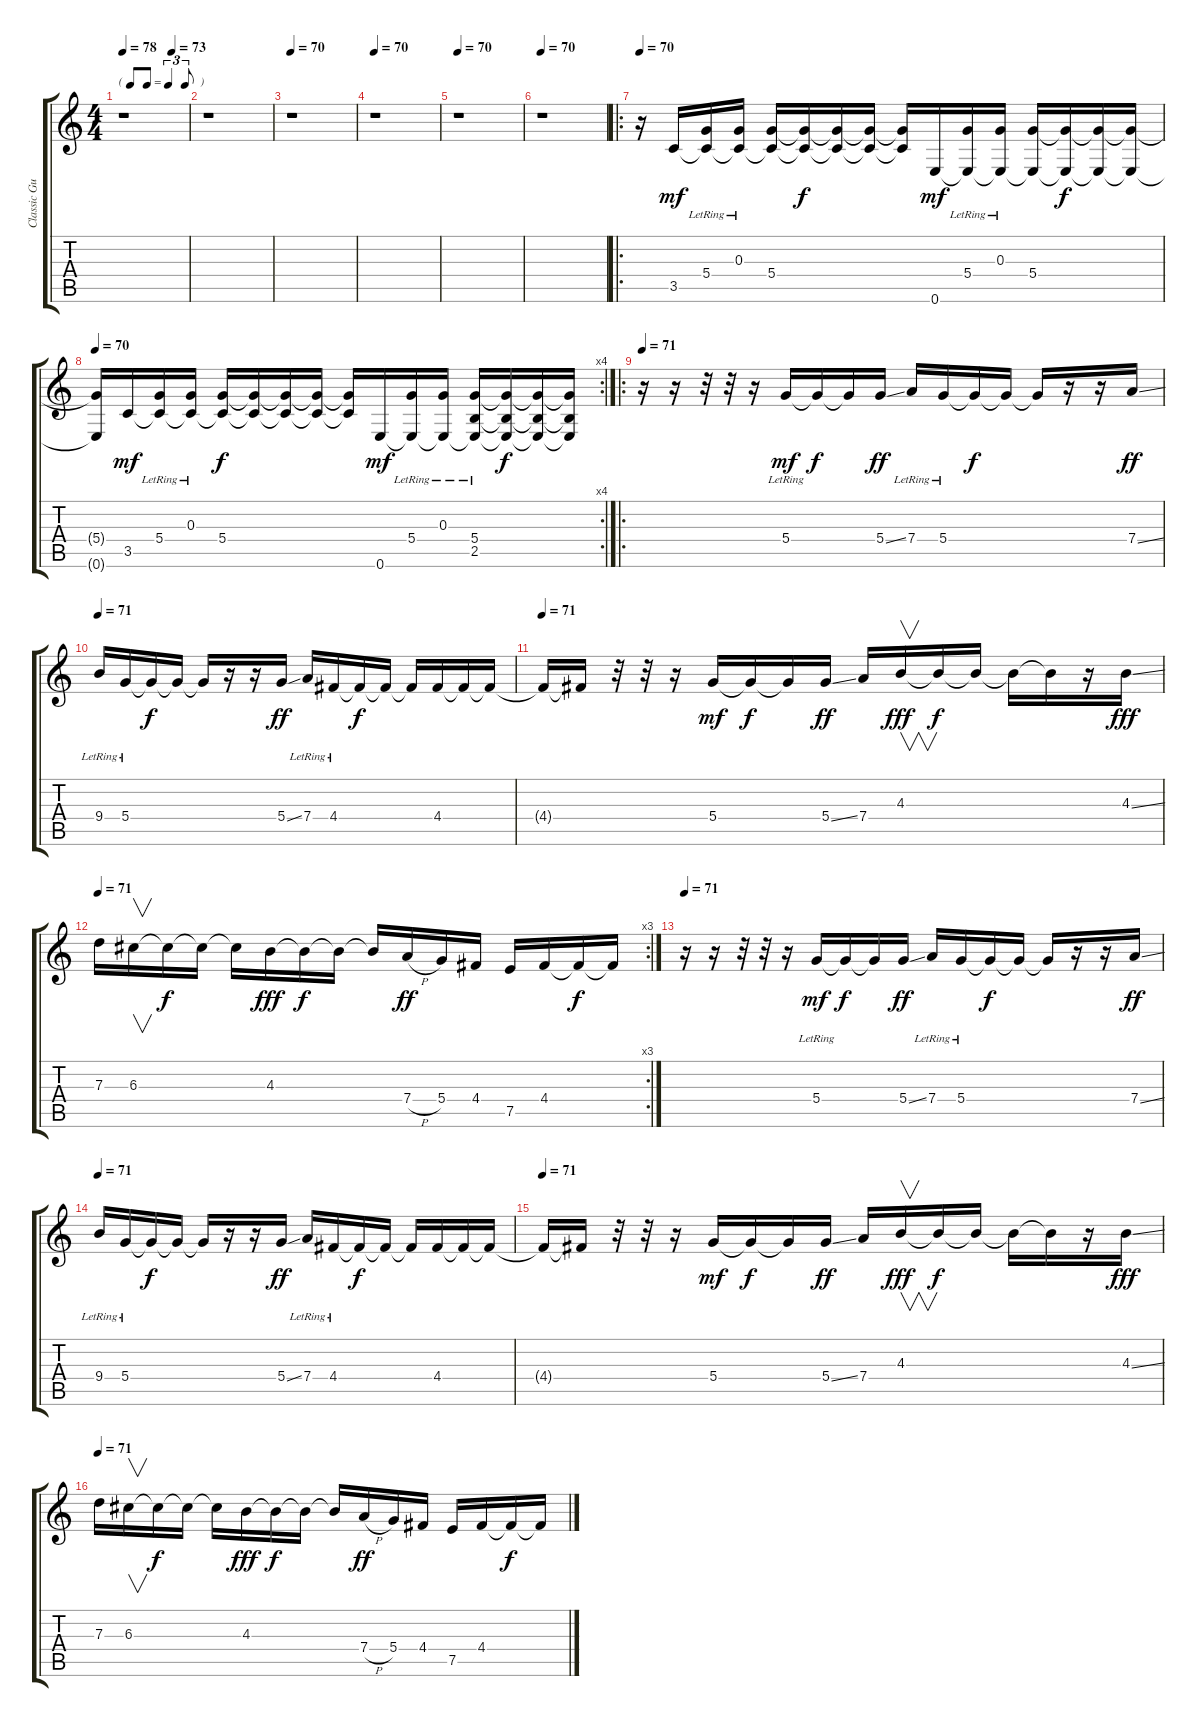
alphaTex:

\track ("Classic Guitar" "Classic Gu") {instrument acousticguitarnylon}
\staff {score tabs}
\tuning (E4 B3 G3 D3 A2 E2) {hide}
\ts (4 4)
\tf triplet8th
\tempo 78
\tempo (73 0.75)
\clef g2
\ks c
r.1{dy f} |
r.1 |
\tempo 70
r.1 |
\tempo 70
r.1 |
\tempo 70
r.1 |
\tempo 70
r.1 |
\ro
\tempo 70
r.16 3.5.16{dy mf} (5.4{lr} 3.5{t}).16 (0.3{lr} 3.5{t}).16 (5.4 3.5{t}).16 (5.4{t} 3.5{t}).16{dy f} (5.4{t} 3.5{t}).16 (5.4{t} 3.5{t}).16 (5.4{t} 3.5{t}).16 0.6.16{dy mf} (5.4{lr} 0.6{t}).16 (0.3{lr} 0.6{t}).16 (5.4 0.6{t}).16 (5.4{t} 0.6{t}).16{dy f} (5.4{t} 0.6{t}).16 (5.4{t} 0.6{t}).16 |
\rc 4
\tempo 70
(5.4{t} 0.6{t}).16 3.5.16{dy mf} (5.4{lr} 3.5{t}).16 (0.3{lr} 3.5{t}).16 (5.4 3.5{t}).16{dy f} (5.4{t} 3.5{t}).16 (5.4{t} 3.5{t}).16 (5.4{t} 3.5{t}).16 (5.4{t} 3.5{t}).16 0.6.16{dy mf} (5.4{lr} 0.6{t}).16 (0.3{lr} 0.6{t}).16 (5.4 2.5{lr} 0.6{t}).16 (5.4{t} 2.5{t} 0.6{t}).16{dy f} (5.4{t} 2.5{t} 0.6{t}).16 (5.4{t} 2.5{t} 0.6{t}).16 |
\ro
\tempo 71
r.16 r.16 r.32 r.32 r.16 5.4{lr}.16{dy mf} 5.4{t}.16{dy f} 5.4{t}.16 5.4{ss}.16{dy ff} 7.4{lr}.16 5.4{lr}.16 5.4{t}.16{dy f} 5.4{t}.16 5.4{t}.16 r.16 r.16 7.4{ss}.16{dy ff} |
\tempo 71
9.4{lr}.16 5.4{lr}.16 5.4{t}.16{dy f} 5.4{t}.16 5.4{t}.16 r.16 r.16 5.4{ss}.16{dy ff} 7.4{lr}.16 4.4{lr}.16 4.4{t}.16{dy f} 4.4{t}.16 4.4{t}.16 4.4.16 4.4{t}.16 4.4{t}.16 |
\tempo 71
4.4{t}.16 4.4{t}.16 r.32 r.32 r.16 5.4.16{dy mf} 5.4{t}.16{dy f} 5.4{t}.16 5.4{ss}.16{dy ff} 7.4.16 4.3.16{v dy fff} 4.3{t}.16{dy f} 4.3{t}.16 4.3{t}.16 4.3{t}.16 r.16 4.3{ss}.16{dy fff} |
\rc 3
\tempo 71
7.3.16 6.3.16{v} 6.3{t}.16{dy f} 6.3{t}.16 6.3{t}.16 4.3.16{dy fff} 4.3{t}.16{dy f} 4.3{t}.16 4.3{t}.16 7.4{h}.16{dy ff} 5.4.16 4.4.16 7.5.16 4.4.16 4.4{t}.16{dy f} 4.4{t}.16 |
\tempo 71
r.16 r.16 r.32 r.32 r.16 5.4{lr}.16{dy mf} 5.4{t}.16{dy f} 5.4{t}.16 5.4{ss}.16{dy ff} 7.4{lr}.16 5.4{lr}.16 5.4{t}.16{dy f} 5.4{t}.16 5.4{t}.16 r.16 r.16 7.4{ss}.16{dy ff} |
\tempo 71
9.4{lr}.16 5.4{lr}.16 5.4{t}.16{dy f} 5.4{t}.16 5.4{t}.16 r.16 r.16 5.4{ss}.16{dy ff} 7.4{lr}.16 4.4{lr}.16 4.4{t}.16{dy f} 4.4{t}.16 4.4{t}.16 4.4.16 4.4{t}.16 4.4{t}.16 |
\tempo 71
4.4{t}.16 4.4{t}.16 r.32 r.32 r.16 5.4.16{dy mf} 5.4{t}.16{dy f} 5.4{t}.16 5.4{ss}.16{dy ff} 7.4.16 4.3.16{v dy fff} 4.3{t}.16{dy f} 4.3{t}.16 4.3{t}.16 4.3{t}.16 r.16 4.3{ss}.16{dy fff} |
\tempo 71
7.3.16 6.3.16{v} 6.3{t}.16{dy f} 6.3{t}.16 6.3{t}.16 4.3.16{dy fff} 4.3{t}.16{dy f} 4.3{t}.16 4.3{t}.16 7.4{h}.16{dy ff} 5.4.16 4.4.16 7.5.16 4.4.16 4.4{t}.16{dy f} 4.4{t}.16
